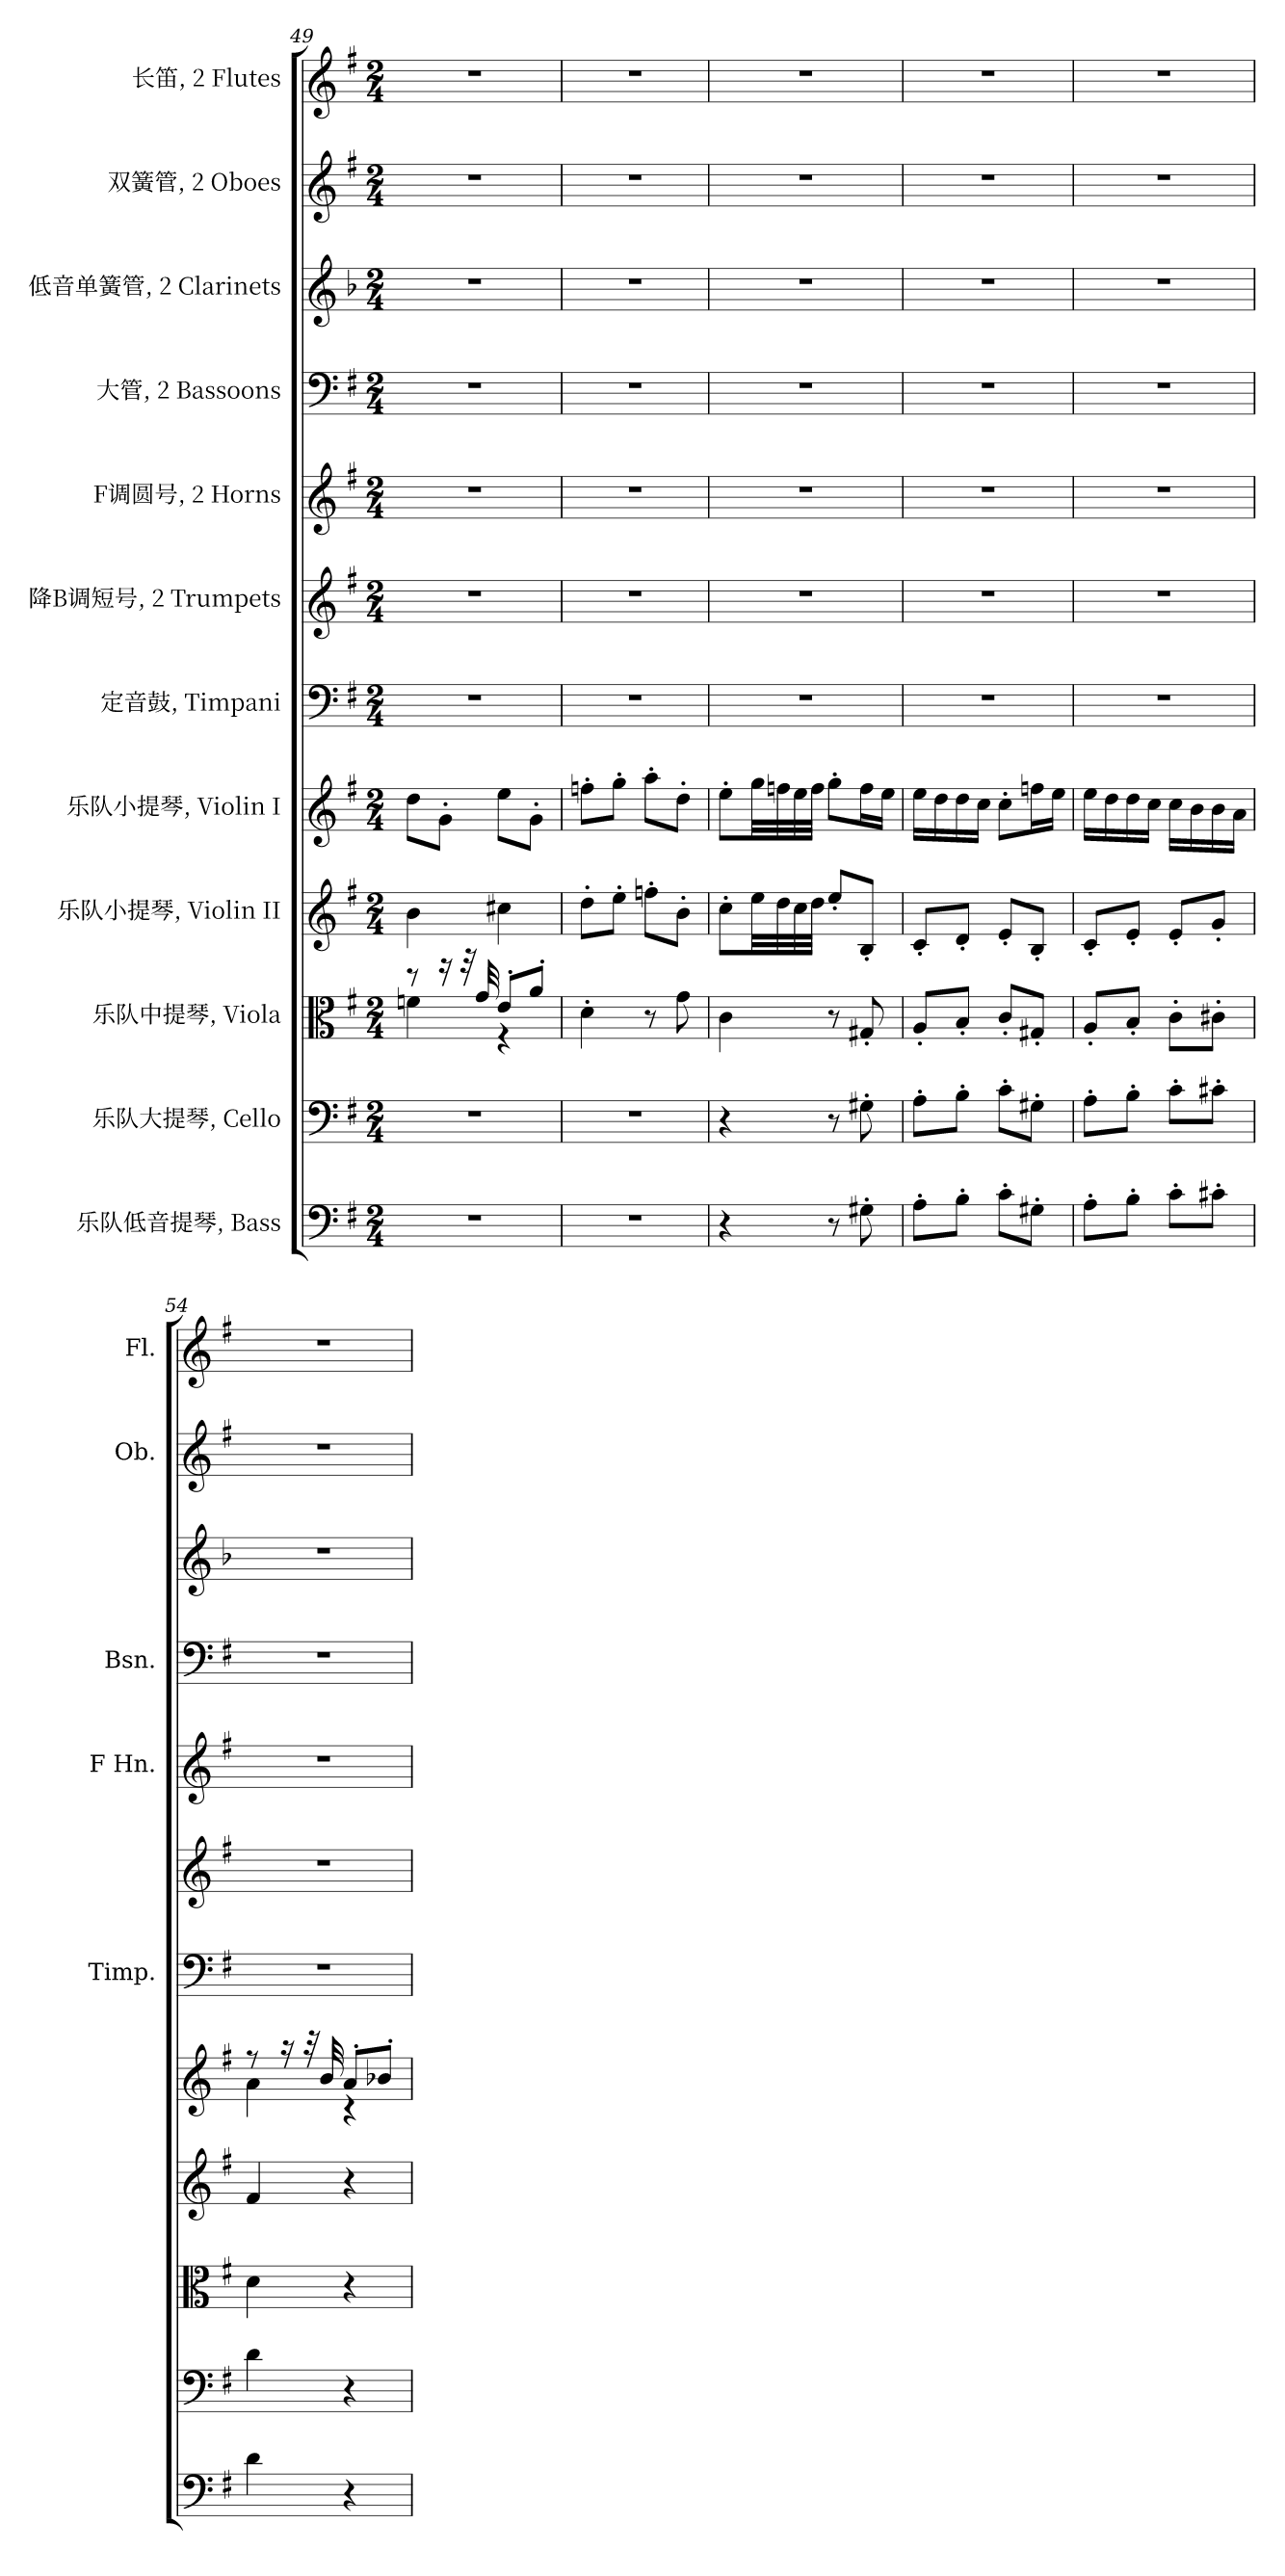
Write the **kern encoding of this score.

**kern	**kern	**kern	**kern	**kern	**kern	**kern	**kern	**kern	**kern	**kern	**kern
*part12	*part11	*part10	*part9	*part8	*part7	*part6	*part5	*part4	*part3	*part2	*part1
*staff12	*staff11	*staff10	*staff9	*staff8	*staff7	*staff6	*staff5	*staff4	*staff3	*staff2	*staff1
*I"乐队低音提琴, Bass	*I"乐队大提琴, Cello	*I"乐队中提琴, Viola	*I"乐队小提琴, Violin II	*I"乐队小提琴, Violin I	*I"定音鼓, Timpani	*I"降B调短号, 2 Trumpets	*I"F调圆号, 2 Horns	*I"大管, 2 Bassoons	*I"低音单簧管, 2 Clarinets	*I"双簧管, 2 Oboes	*I"长笛, 2 Flutes
*	*	*	*	*	*I'Timp.	*	*I'F Hn.	*I'Bsn.	*	*I'Ob.	*I'Fl.
*clefF4	*clefF4	*clefC3	*clefG2	*clefG2	*clefF4	*clefG2	*clefG2	*clefF4	*clefG2	*clefG2	*clefG2
*ITrd7c12	*	*	*	*	*	*ITrd1c2	*ITrd4c7	*	*ITrd8c14	*	*
*k[f#]	*k[f#]	*k[f#]	*k[f#]	*k[f#]	*k[f#]	*k[b-]	*k[]	*k[f#]	*k[b-]	*k[f#]	*k[f#]
*M2/4	*M2/4	*M2/4	*M2/4	*M2/4	*M2/4	*M2/4	*M2/4	*M2/4	*M2/4	*M2/4	*M2/4
=49	=49	=49	=49	=49	=49	=49	=49	=49	=49	=49	=49
*	*	*^	*	*	*	*	*	*	*	*	*
2r	2r	8r	4fn\	4b\	8dd\L	2r	2r	2r	2r	2r	2r	2r
.	.	16r	.	.	8g'\J	.	.	.	.	.	.	.
.	.	32r	.	.	.	.	.	.	.	.	.	.
.	.	32g/	.	.	.	.	.	.	.	.	.	.
.	.	8e'/L	4r	4cc#X\	8ee\L	.	.	.	.	.	.	.
.	.	8a'/J	.	.	8g'\J	.	.	.	.	.	.	.
*	*	*v	*v	*	*	*	*	*	*	*	*	*
=50	=50	=50	=50	=50	=50	=50	=50	=50	=50	=50	=50
2r	2r	4d'\	8dd'\L	8ffn'\L	2r	2r	2r	2r	2r	2r	2r
.	.	.	8ee'\J	8gg'\J	.	.	.	.	.	.	.
.	.	8r	8ffn'\L	8aa'\L	.	.	.	.	.	.	.
.	.	8g\	8b'\J	8dd'\J	.	.	.	.	.	.	.
=51	=51	=51	=51	=51	=51	=51	=51	=51	=51	=51	=51
4r	4r	4c\	8cc'\L	8ee'\L	2r	2r	2r	2r	2r	2r	2r
.	.	.	32ee\LL	32gg\LL	.	.	.	.	.	.	.
.	.	.	32dd\	32ffn\	.	.	.	.	.	.	.
.	.	.	32cc\	32ee\	.	.	.	.	.	.	.
.	.	.	32dd\JJJ	32ff\JJJ	.	.	.	.	.	.	.
8r	8r	8r	8ee'/L	8gg'\L	.	.	.	.	.	.	.
8GG#X'\	8G#X'\	8G#X'/	8B'/J	16ff\L	.	.	.	.	.	.	.
.	.	.	.	16ee\JJ	.	.	.	.	.	.	.
=52	=52	=52	=52	=52	=52	=52	=52	=52	=52	=52	=52
8AA'\L	8A'\L	8A'/L	8c'/L	16ee\LL	2r	2r	2r	2r	2r	2r	2r
.	.	.	.	16dd\	.	.	.	.	.	.	.
8BB'\J	8B'\J	8B'/J	8d'/J	16dd\	.	.	.	.	.	.	.
.	.	.	.	16cc\JJ	.	.	.	.	.	.	.
8C'\L	8c'\L	8c'/L	8e'/L	8cc'\L	.	.	.	.	.	.	.
8GG#X'\J	8G#X'\J	8G#X'/J	8B'/J	16ffn\L	.	.	.	.	.	.	.
.	.	.	.	16ee\JJ	.	.	.	.	.	.	.
!!LO:PB:g=z
=53	=53	=53	=53	=53	=53	=53	=53	=53	=53	=53	=53
8AA'\L	8A'\L	8A'/L	8c'/L	16ee\LL	2r	2r	2r	2r	2r	2r	2r
.	.	.	.	16dd\	.	.	.	.	.	.	.
8BB'\J	8B'\J	8B'/J	8e'/J	16dd\	.	.	.	.	.	.	.
.	.	.	.	16cc\JJ	.	.	.	.	.	.	.
8C'\L	8c'\L	8c'\L	8e'/L	16cc\LL	.	.	.	.	.	.	.
.	.	.	.	16b\	.	.	.	.	.	.	.
8C#X'\J	8c#X'\J	8c#X'\J	8g'/J	16b\	.	.	.	.	.	.	.
.	.	.	.	16a\JJ	.	.	.	.	.	.	.
=54	=54	=54	=54	=54	=54	=54	=54	=54	=54	=54	=54
*	*	*	*	*^	*	*	*	*	*	*	*
4D\	4d\	4d\	4f#/	8r	4a\	2r	2r	2r	2r	2r	2r	2r
.	.	.	.	16r	.	.	.	.	.	.	.	.
.	.	.	.	32r	.	.	.	.	.	.	.	.
.	.	.	.	32b/	.	.	.	.	.	.	.	.
4r	4r	4r	4r	8a'/L	4r	.	.	.	.	.	.	.
.	.	.	.	8b-X'/J	.	.	.	.	.	.	.	.
*	*	*	*	*v	*v	*	*	*	*	*	*	*
=	=	=	=	=	=	=	=	=	=	=	=
*-	*-	*-	*-	*-	*-	*-	*-	*-	*-	*-	*-
